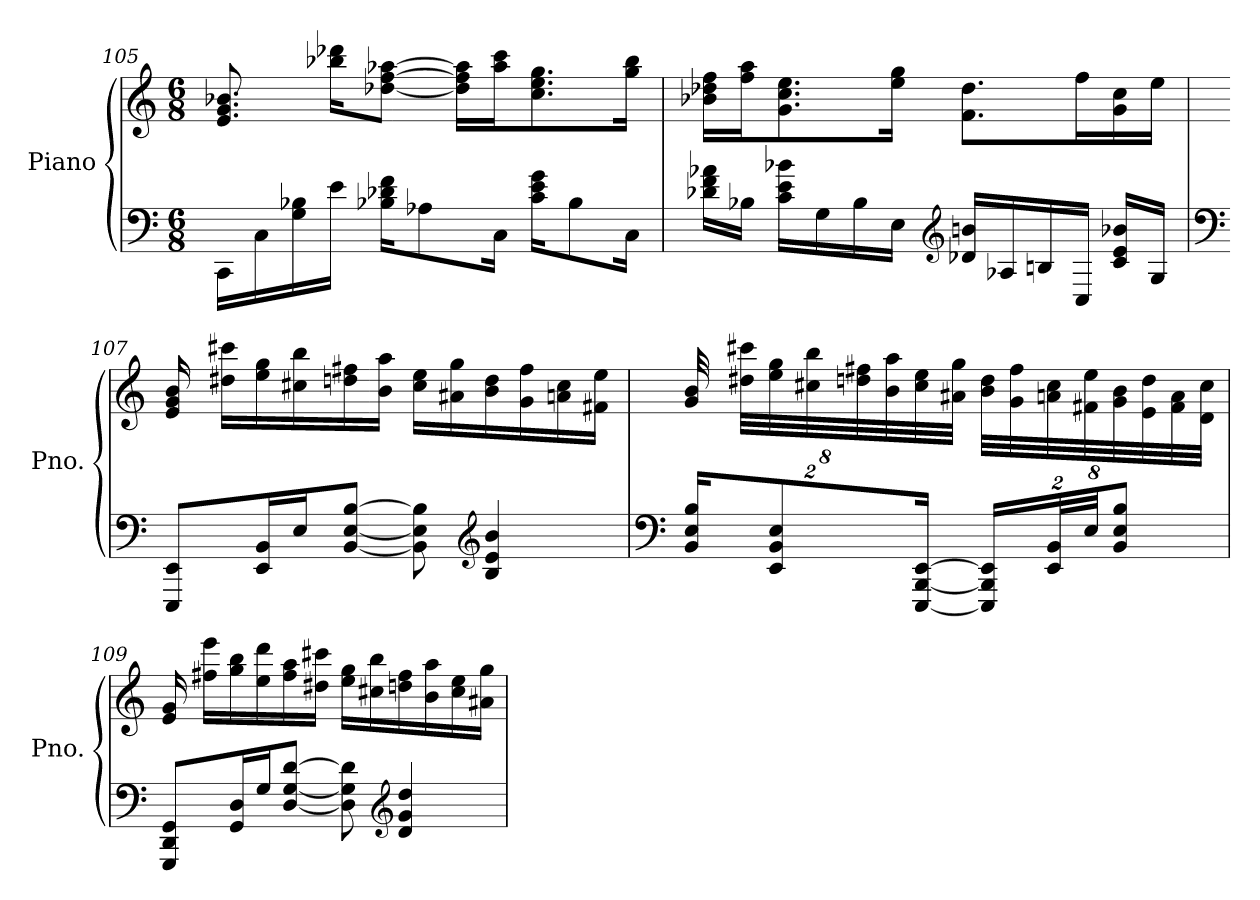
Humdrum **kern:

**kern	**kern
*part1	*part1
*staff2	*staff1
*I"Piano	*
*I'Pno.	*
*clefF4	*clefG2
*k[]	*k[]
*M6/8	*M6/8
=105	=105
16CC\LL	8.e/ 8.g/ 8.b-X/
16C\	.
16G\ 16B-X\	.
16e\JJ	16bb-X\ 16ddd-X\KL
16B-X\ 16d-X\ 16f\KL	[8dd-X\ [8ff\ [8aa-X\J
8A-X\	.
.	16dd-\] 16ff\] 16aa-\]LL
16C\Jk	16aa-\ 16ccc\J
16c\ 16e\ 16g\KL	8.cc\ 8.ee\ 8.gg\
8B-\	.
16C\Jk	16gg\ 16bb-\Jk
=106	=106
16d-X\ 16f\ 16a-X\LL	16b-X\ 16dd-X\ 16ff\LL
16B-X\JJ	16ff\ 16aa\J
16c\ 16e\ 16b-X\LL	8.g\ 8.cc\ 8.ee\
16G\	.
16B-\	.
16E\JJ	16ee\ 16gg\Jk
*clefG2	*
16d-X/ 16bn/LL	8.f\ 8.dd-\L
16A-X/	.
16Bn/	.
16C/JJ	16ff\L
16c/ 16e/ 16b-X/LL	16g\ 16cc\
16G/JJ	16ee\JJ
!!LO:PB:g=z
=107	=107
*clefF4	*
8EEE/ 8EE/L	16e/ 16g/ 16b/
.	16dd#X\ 16ccc#X\LL
16EE/ 16BB/L	16ee\ 16gg\
16E/J	16cc#X\ 16bb\
[8BB/ [8E/ [8B/J	16ddn\ 16ff#X\
.	16b\ 16aa\JJ
8BB\] 8E\] 8B\]	16cc#\ 16ee\LL
.	16a#X\ 16gg\
*clefG2	*
4B/ 4e/ 4b/	16b\ 16dd\
.	16g\ 16ff#\
.	16an\ 16cc#\
.	16f#X\ 16ee\JJ
=108	=108
*clefF4	*
*Xbrackettup	*Xbrackettup
32%3BB/ 32%3E/ 32%3B/KL	64%3g/ 64%3b/
.	64%3dd#X\ 64%3ccc#X\LL
16%3EE/ 16%3BB/ 16%3E/	64%3ee\ 64%3gg\
.	64%3cc#X\ 64%3bb\
.	64%3ddn\ 64%3ff#X\
.	64%3b\ 64%3aa\
[32%3EEE/ [32%3BBB/ [32%3EE/Jk	64%3cc#\ 64%3ee\
.	64%3a#X\ 64%3gg\JJ
32%3EEE/] 32%3BBB/] 32%3EE/]LL	64%3b\ 64%3dd\LL
.	64%3g\ 64%3ff#\
64%3EE/ 64%3BB/L	64%3an\ 64%3cc#\
64%3E/JJ	64%3f#X\ 64%3ee\
16%3BB/ 16%3E/ 16%3B/J	64%3g\ 64%3b\
.	64%3e\ 64%3dd\
.	64%3f#\ 64%3a\
.	64%3d\ 64%3cc#\JJ
=109	=109
8GGG/ 8DD/ 8GG/L	16e/ 16g/
.	16ff#X\ 16eee\LL
16GG/ 16D/L	16gg\ 16bb\
16G/J	16ee\ 16ddd\
[8D/ [8G/ [8d/J	16ff#\ 16aa\
.	16dd#X\ 16ccc#X\JJ
8D\] 8G\] 8d\]	16ee\ 16gg\LL
.	16cc#X\ 16bb\
*clefG2	*
4d/ 4g/ 4dd/	16ddn\ 16ff#\
.	16b\ 16aa\
.	16cc#\ 16ee\
.	16a#X\ 16gg\JJ
=	=
*-	*-
